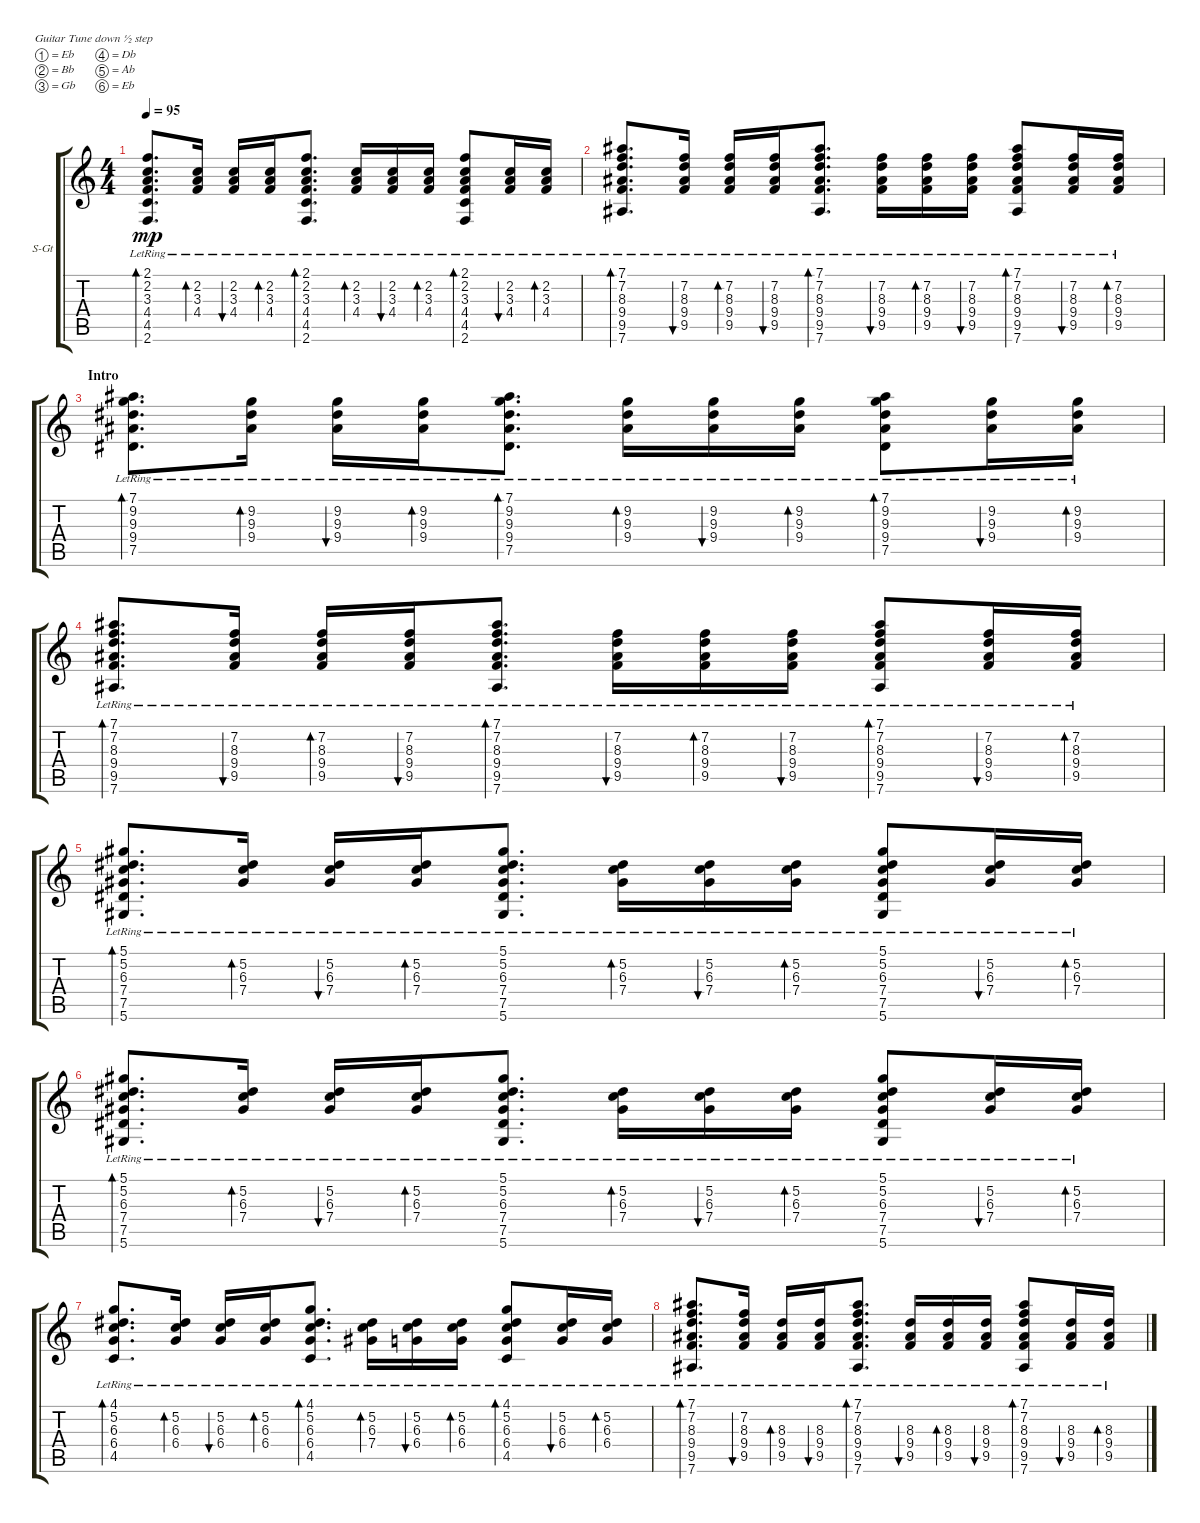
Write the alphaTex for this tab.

\defaultSystemsLayout 4
\bracketExtendMode groupsimilarinstruments
\firstSystemTrackNameOrientation horizontal
\otherSystemsTrackNameOrientation horizontal
\track ("Gitar 1 [Toru]" "S-Gt") {instrument acousticguitarsteel}
\staff {score tabs}
\tuning (Eb4 Bb3 Gb3 Db3 Ab2 Eb2)
\ts (4 4)
\tempo 95
\clef g2
\ks c
(4.5{lr} 4.4{lr} 3.3{lr} 2.2{lr} 2.1{lr} 2.6).8{d bd 30 dy mp} (4.4{lr} 3.3{lr} 2.2{lr}).16{bd 30} (4.4{lr} 3.3{lr} 2.2{lr}).16{bu 30} (4.4{lr} 3.3{lr} 2.2{lr}).16{bd 30} (4.5{lr} 4.4{lr} 3.3{lr} 2.2{lr} 2.1{lr} 2.6).8{d bd 30} (4.4{lr} 3.3{lr} 2.2{lr}).16{bd 30} (4.4{lr} 3.3{lr} 2.2{lr}).16{bu 30} (4.4{lr} 3.3{lr} 2.2{lr}).16{bd 30} (4.5{lr} 4.4{lr} 3.3{lr} 2.2{lr} 2.1{lr} 2.6).8{bd 30} (4.4{lr} 3.3{lr} 2.2{lr}).16{bu 30} (4.4{lr} 3.3{lr} 2.2{lr}).16{bd 30} |
(9.5{lr} 9.4{lr} 8.3{lr} 7.2{lr} 7.1{lr} 7.6{lr}).8{d bd 30} (9.4{lr} 8.3{lr} 7.2{lr} 9.5{lr}).16{bu 30} (9.4{lr} 8.3{lr} 9.5{lr} 7.2{lr}).16{bd 30} (9.4{lr} 8.3{lr} 9.5{lr} 7.2{lr}).16{bu 30} (9.5{lr} 9.4{lr} 8.3{lr} 7.2{lr} 7.1{lr} 7.6{lr}).8{d bd 30} (9.4{lr} 8.3{lr} 9.5{lr} 7.2{lr}).16{bu 30} (9.4{lr} 8.3{lr} 9.5{lr} 7.2{lr}).16{bd 30} (9.4{lr} 8.3{lr} 9.5{lr} 7.2{lr}).16{bu 30} (9.5{lr} 9.4{lr} 8.3{lr} 7.2{lr} 7.1{lr} 7.6{lr}).8{bd 30} (9.4{lr} 8.3{lr} 9.5{lr} 7.2{lr}).16{bu 30} (9.4{lr} 8.3{lr} 9.5{lr} 7.2{lr}).16{bd 30} |
\section ("" "Intro")
(7.5{lr} 9.4{lr} 9.3{lr} 9.2{lr} 7.1{lr}).8{d bd 119} (9.4{lr} 9.3{lr} 9.2{lr}).16{bd 30} (9.4{lr} 9.3{lr} 9.2{lr}).16{bu 30} (9.4{lr} 9.3{lr} 9.2{lr}).16{bd 30} (7.5{lr} 9.4{lr} 9.3{lr} 9.2{lr} 7.1{lr}).8{d bd 30} (9.4{lr} 9.3{lr} 9.2{lr}).16{bd 30} (9.4{lr} 9.3{lr} 9.2{lr}).16{bu 30} (9.4{lr} 9.3{lr} 9.2{lr}).16{bd 30} (7.5{lr} 9.4{lr} 9.3{lr} 9.2{lr} 7.1{lr}).8{bd 30} (9.4{lr} 9.3{lr} 9.2{lr}).16{bu 30} (9.4{lr} 9.3{lr} 9.2{lr}).16{bd 30} |
(9.5{lr} 9.4{lr} 8.3{lr} 7.2{lr} 7.1{lr} 7.6{lr}).8{d bd 30} (9.4{lr} 8.3{lr} 7.2{lr} 9.5{lr}).16{bu 30} (9.4{lr} 8.3{lr} 9.5{lr} 7.2{lr}).16{bd 30} (9.4{lr} 8.3{lr} 9.5{lr} 7.2{lr}).16{bu 30} (9.5{lr} 9.4{lr} 8.3{lr} 7.2{lr} 7.1{lr} 7.6{lr}).8{d bd 30} (9.4{lr} 8.3{lr} 9.5{lr} 7.2{lr}).16{bu 30} (9.4{lr} 8.3{lr} 9.5{lr} 7.2{lr}).16{bd 30} (9.4{lr} 8.3{lr} 9.5{lr} 7.2{lr}).16{bu 30} (9.5{lr} 9.4{lr} 8.3{lr} 7.2{lr} 7.1{lr} 7.6{lr}).8{bd 30} (9.4{lr} 8.3{lr} 9.5{lr} 7.2{lr}).16{bu 30} (9.4{lr} 8.3{lr} 9.5{lr} 7.2{lr}).16{bd 30} |
(7.5{lr} 7.4{lr} 6.3{lr} 5.2{lr} 5.1{lr} 5.6{lr}).8{d bd 30} (7.4{lr} 6.3{lr} 5.2{lr}).16{bd 30} (7.4{lr} 6.3{lr} 5.2{lr}).16{bu 30} (7.4{lr} 6.3{lr} 5.2{lr}).16{bd 30} (7.5{lr} 7.4{lr} 6.3{lr} 5.2{lr} 5.1{lr} 5.6{lr}).8{d} (7.4{lr} 6.3{lr} 5.2{lr}).16{bd 30} (7.4{lr} 6.3{lr} 5.2{lr}).16{bu 30} (7.4{lr} 6.3{lr} 5.2{lr}).16{bd 30} (7.5{lr} 7.4{lr} 6.3{lr} 5.2{lr} 5.1{lr} 5.6{lr}).8 (7.4{lr} 6.3{lr} 5.2{lr}).16{bu 30} (7.4{lr} 6.3{lr} 5.2{lr}).16{bd 30} |
(7.5{lr} 7.4{lr} 6.3{lr} 5.2{lr} 5.1{lr} 5.6{lr}).8{d bd 30} (7.4{lr} 6.3{lr} 5.2{lr}).16{bd 30} (7.4{lr} 6.3{lr} 5.2{lr}).16{bu 30} (7.4{lr} 6.3{lr} 5.2{lr}).16{bd 30} (7.5{lr} 7.4{lr} 6.3{lr} 5.2{lr} 5.1{lr} 5.6{lr}).8{d} (7.4{lr} 6.3{lr} 5.2{lr}).16{bd 30} (7.4{lr} 6.3{lr} 5.2{lr}).16{bu 30} (7.4{lr} 6.3{lr} 5.2{lr}).16{bd 30} (7.5{lr} 7.4{lr} 6.3{lr} 5.2{lr} 5.1{lr} 5.6{lr}).8 (7.4{lr} 6.3{lr} 5.2{lr}).16{bu 30} (7.4{lr} 6.3{lr} 5.2{lr}).16{bd 30} |
(4.5{lr} 6.4{lr} 6.3{lr} 5.2{lr} 4.1{lr}).8{d bd 30} (6.4{lr} 6.3{lr} 5.2{lr}).16{bd 30} (6.4{lr} 6.3{lr} 5.2{lr}).16{bu 30} (6.4{lr} 6.3{lr} 5.2{lr}).16{bd 30} (4.5{lr} 6.4{lr} 6.3{lr} 5.2{lr} 4.1{lr}).8{d bd 30} (7.4{lr} 6.3{lr} 5.2{lr}).16{bd 30} (6.4{lr} 6.3{lr} 5.2{lr}).16{bu 30} (6.4{lr} 6.3{lr} 5.2{lr}).16{bd 30} (4.5{lr} 6.4{lr} 6.3{lr} 5.2{lr} 4.1{lr}).8{bd 30} (6.4{lr} 6.3{lr} 5.2{lr}).16{bu 30} (6.4{lr} 6.3{lr} 5.2{lr}).16{bd 30} |
(9.5{lr} 9.4{lr} 8.3{lr} 7.2{lr} 7.1{lr} 7.6{lr}).8{d bd 30} (9.4{lr} 8.3{lr} 7.2{lr} 9.5{lr}).16{bu 30} (9.4{lr} 8.3{lr} 9.5{lr}).16{bd 30} (9.4{lr} 8.3{lr} 9.5{lr}).16{bu 30} (9.5{lr} 9.4{lr} 8.3{lr} 7.2{lr} 7.1{lr} 7.6{lr}).8{d bd 30} (9.4{lr} 8.3{lr} 9.5{lr}).16{bu 30} (9.4{lr} 8.3{lr} 9.5{lr}).16{bd 30} (9.4{lr} 8.3{lr} 9.5{lr}).16{bu 30} (9.5{lr} 9.4{lr} 8.3{lr} 7.2{lr} 7.1{lr} 7.6{lr}).8{bd 30} (9.4{lr} 8.3{lr} 9.5{lr}).16{bu 30} (9.4{lr} 8.3{lr} 9.5{lr}).16{bd 30}
